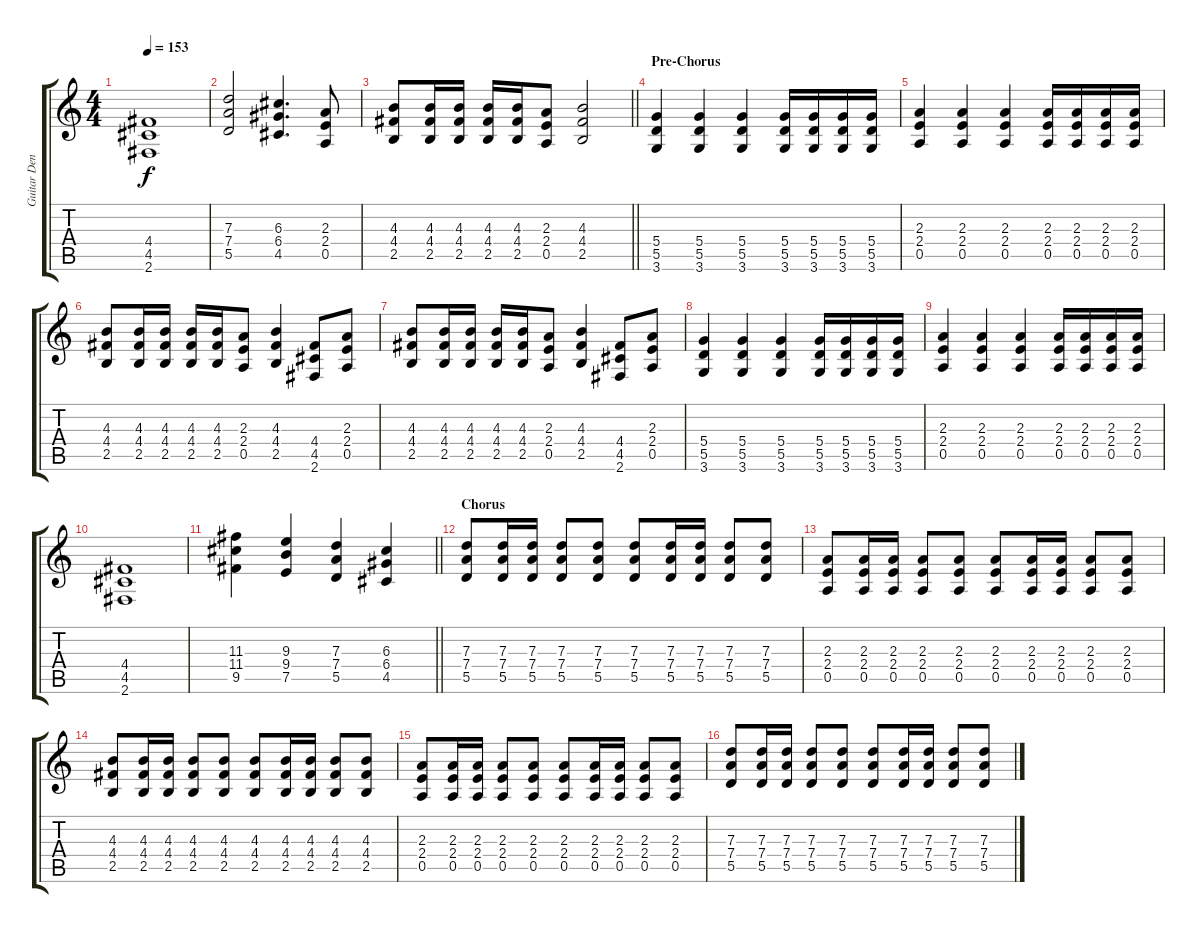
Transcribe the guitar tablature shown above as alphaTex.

\track ("Guitar Dennis Casey" "Guitar Den") {instrument distortionguitar}
\staff {score tabs}
\tuning (E4 B3 G3 D3 A2 E2) {hide}
\ts (4 4)
\tempo 153
\clef g2
\ks c
(4.4 4.5 2.6).1{dy f} |
(7.3 7.4 5.5).2 (6.3 6.4 4.5).4{d} (2.3 2.4 0.5).8 |
\barLineRight lightlight
(4.3 4.4 2.5).8 (4.3 4.4 2.5).16 (4.3 4.4 2.5).16 (4.3 4.4 2.5).16 (4.3 4.4 2.5).16 (2.3 2.4 0.5).8 (4.3 4.4 2.5).2 |
\section ("" "Pre-Chorus")
(5.4 5.5 3.6).4 (5.4 5.5 3.6).4 (5.4 5.5 3.6).4 (5.4 5.5 3.6).16 (5.4 5.5 3.6).16 (5.4 5.5 3.6).16 (5.4 5.5 3.6).16 |
(2.3 2.4 0.5).4 (2.3 2.4 0.5).4 (2.3 2.4 0.5).4 (2.3 2.4 0.5).16 (2.3 2.4 0.5).16 (2.3 2.4 0.5).16 (2.3 2.4 0.5).16 |
(4.3 4.4 2.5).8 (4.3 4.4 2.5).16 (4.3 4.4 2.5).16 (4.3 4.4 2.5).16 (4.3 4.4 2.5).16 (2.3 2.4 0.5).8 (4.3 4.4 2.5).4 (4.4 4.5 2.6).8 (2.3 2.4 0.5).8 |
(4.3 4.4 2.5).8 (4.3 4.4 2.5).16 (4.3 4.4 2.5).16 (4.3 4.4 2.5).16 (4.3 4.4 2.5).16 (2.3 2.4 0.5).8 (4.3 4.4 2.5).4 (4.4 4.5 2.6).8 (2.3 2.4 0.5).8 |
(5.4 5.5 3.6).4 (5.4 5.5 3.6).4 (5.4 5.5 3.6).4 (5.4 5.5 3.6).16 (5.4 5.5 3.6).16 (5.4 5.5 3.6).16 (5.4 5.5 3.6).16 |
(2.3 2.4 0.5).4 (2.3 2.4 0.5).4 (2.3 2.4 0.5).4 (2.3 2.4 0.5).16 (2.3 2.4 0.5).16 (2.3 2.4 0.5).16 (2.3 2.4 0.5).16 |
(4.4 4.5 2.6).1 |
\barLineRight lightlight
(11.3 11.4 9.5).4 (9.3 9.4 7.5).4 (7.3 7.4 5.5).4 (6.3 6.4 4.5).4 |
\section ("" "Chorus")
(7.3 7.4 5.5).8 (7.3 7.4 5.5).16 (7.3 7.4 5.5).16 (7.3 7.4 5.5).8 (7.3 7.4 5.5).8 (7.3 7.4 5.5).8 (7.3 7.4 5.5).16 (7.3 7.4 5.5).16 (7.3 7.4 5.5).8 (7.3 7.4 5.5).8 |
(2.3 2.4 0.5).8 (2.3 2.4 0.5).16 (2.3 2.4 0.5).16 (2.3 2.4 0.5).8 (2.3 2.4 0.5).8 (2.3 2.4 0.5).8 (2.3 2.4 0.5).16 (2.3 2.4 0.5).16 (2.3 2.4 0.5).8 (2.3 2.4 0.5).8 |
(4.3 4.4 2.5).8 (4.3 4.4 2.5).16 (4.3 4.4 2.5).16 (4.3 4.4 2.5).8 (4.3 4.4 2.5).8 (4.3 4.4 2.5).8 (4.3 4.4 2.5).16 (4.3 4.4 2.5).16 (4.3 4.4 2.5).8 (4.3 4.4 2.5).8 |
(2.3 2.4 0.5).8 (2.3 2.4 0.5).16 (2.3 2.4 0.5).16 (2.3 2.4 0.5).8 (2.3 2.4 0.5).8 (2.3 2.4 0.5).8 (2.3 2.4 0.5).16 (2.3 2.4 0.5).16 (2.3 2.4 0.5).8 (2.3 2.4 0.5).8 |
(7.3 7.4 5.5).8 (7.3 7.4 5.5).16 (7.3 7.4 5.5).16 (7.3 7.4 5.5).8 (7.3 7.4 5.5).8 (7.3 7.4 5.5).8 (7.3 7.4 5.5).16 (7.3 7.4 5.5).16 (7.3 7.4 5.5).8 (7.3 7.4 5.5).8
